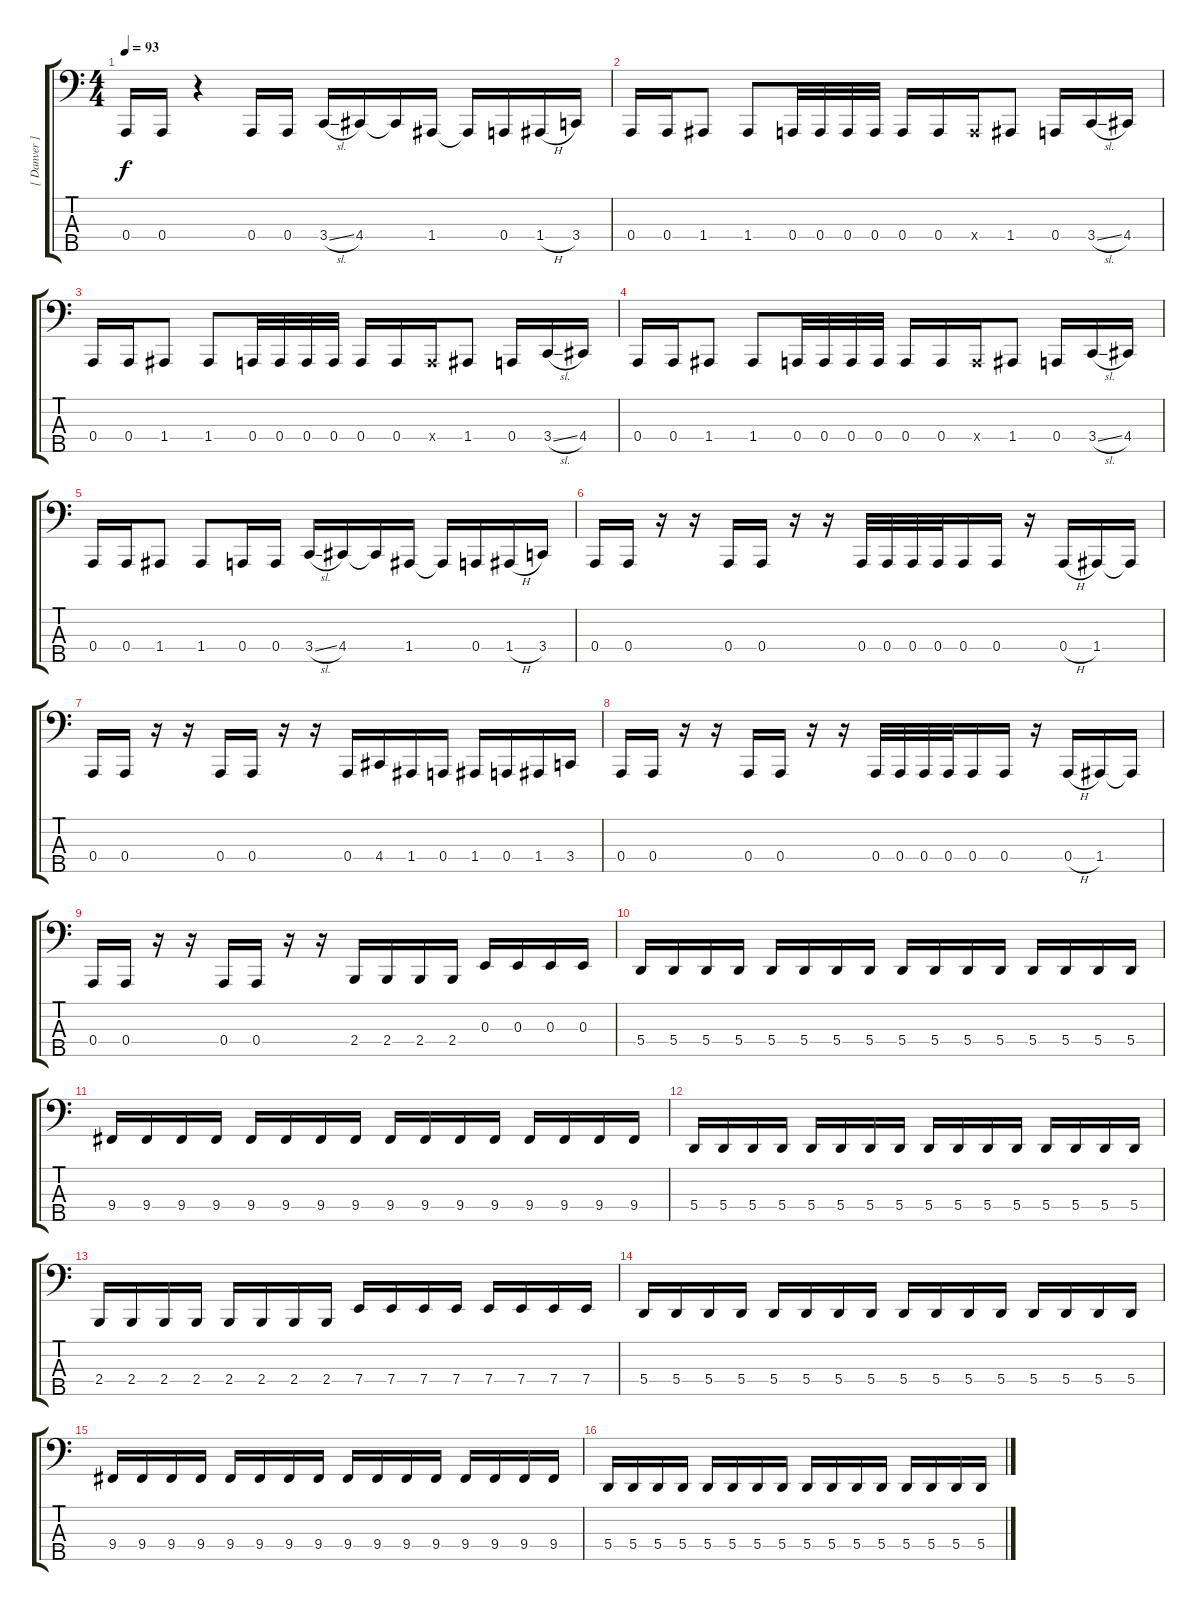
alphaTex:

\track ("[ Danver ]" "[ Danver ]") {instrument electricbasspick}
\staff {score tabs}
\tuning (D2 A1 E1 A0 E0) {hide}
\ts (4 4)
\tempo 93
\clef f4
\ks c
0.4.16{dy f} 0.4.16 r.4 0.4.16 0.4.16 3.4{sl}.16 4.4.16 4.4{t}.16 1.4.16 1.4{t}.16 0.4.16 1.4{h}.16 3.4.16 |
0.4.16 0.4.16 1.4.8 1.4.8 0.4.32 0.4.32 0.4.32 0.4.32 0.4.16 0.4.16 0.4{x}.16 1.4.8 0.4.16 3.4{sl}.16 4.4.16 |
0.4.16 0.4.16 1.4.8 1.4.8 0.4.32 0.4.32 0.4.32 0.4.32 0.4.16 0.4.16 0.4{x}.16 1.4.8 0.4.16 3.4{sl}.16 4.4.16 |
0.4.16 0.4.16 1.4.8 1.4.8 0.4.32 0.4.32 0.4.32 0.4.32 0.4.16 0.4.16 0.4{x}.16 1.4.8 0.4.16 3.4{sl}.16 4.4.16 |
0.4.16 0.4.16 1.4.8 1.4.8 0.4.16 0.4.16 3.4{sl}.16 4.4.16 4.4{t}.16 1.4.16 1.4{t}.16 0.4.16 1.4{h}.16 3.4.16 |
0.4.16 0.4.16 r.16 r.16 0.4.16 0.4.16 r.16 r.16 0.4.32 0.4.32 0.4.32 0.4.32 0.4.16 0.4.16 r.16 0.4{h}.16 1.4.16 1.4{t}.16 |
0.4.16 0.4.16 r.16 r.16 0.4.16 0.4.16 r.16 r.16 0.4.16 4.4.16 1.4.16 0.4.16 1.4.16 0.4.16 1.4.16 3.4.16 |
0.4.16 0.4.16 r.16 r.16 0.4.16 0.4.16 r.16 r.16 0.4.32 0.4.32 0.4.32 0.4.32 0.4.16 0.4.16 r.16 0.4{h}.16 1.4.16 1.4{t}.16 |
0.4.16 0.4.16 r.16 r.16 0.4.16 0.4.16 r.16 r.16 2.4.16 2.4.16 2.4.16 2.4.16 0.3.16 0.3.16 0.3.16 0.3.16 |
5.4.16 5.4.16 5.4.16 5.4.16 5.4.16 5.4.16 5.4.16 5.4.16 5.4.16 5.4.16 5.4.16 5.4.16 5.4.16 5.4.16 5.4.16 5.4.16 |
9.4.16 9.4.16 9.4.16 9.4.16 9.4.16 9.4.16 9.4.16 9.4.16 9.4.16 9.4.16 9.4.16 9.4.16 9.4.16 9.4.16 9.4.16 9.4.16 |
5.4.16 5.4.16 5.4.16 5.4.16 5.4.16 5.4.16 5.4.16 5.4.16 5.4.16 5.4.16 5.4.16 5.4.16 5.4.16 5.4.16 5.4.16 5.4.16 |
2.4.16 2.4.16 2.4.16 2.4.16 2.4.16 2.4.16 2.4.16 2.4.16 7.4.16 7.4.16 7.4.16 7.4.16 7.4.16 7.4.16 7.4.16 7.4.16 |
5.4.16 5.4.16 5.4.16 5.4.16 5.4.16 5.4.16 5.4.16 5.4.16 5.4.16 5.4.16 5.4.16 5.4.16 5.4.16 5.4.16 5.4.16 5.4.16 |
9.4.16 9.4.16 9.4.16 9.4.16 9.4.16 9.4.16 9.4.16 9.4.16 9.4.16 9.4.16 9.4.16 9.4.16 9.4.16 9.4.16 9.4.16 9.4.16 |
5.4.16 5.4.16 5.4.16 5.4.16 5.4.16 5.4.16 5.4.16 5.4.16 5.4.16 5.4.16 5.4.16 5.4.16 5.4.16 5.4.16 5.4.16 5.4.16
